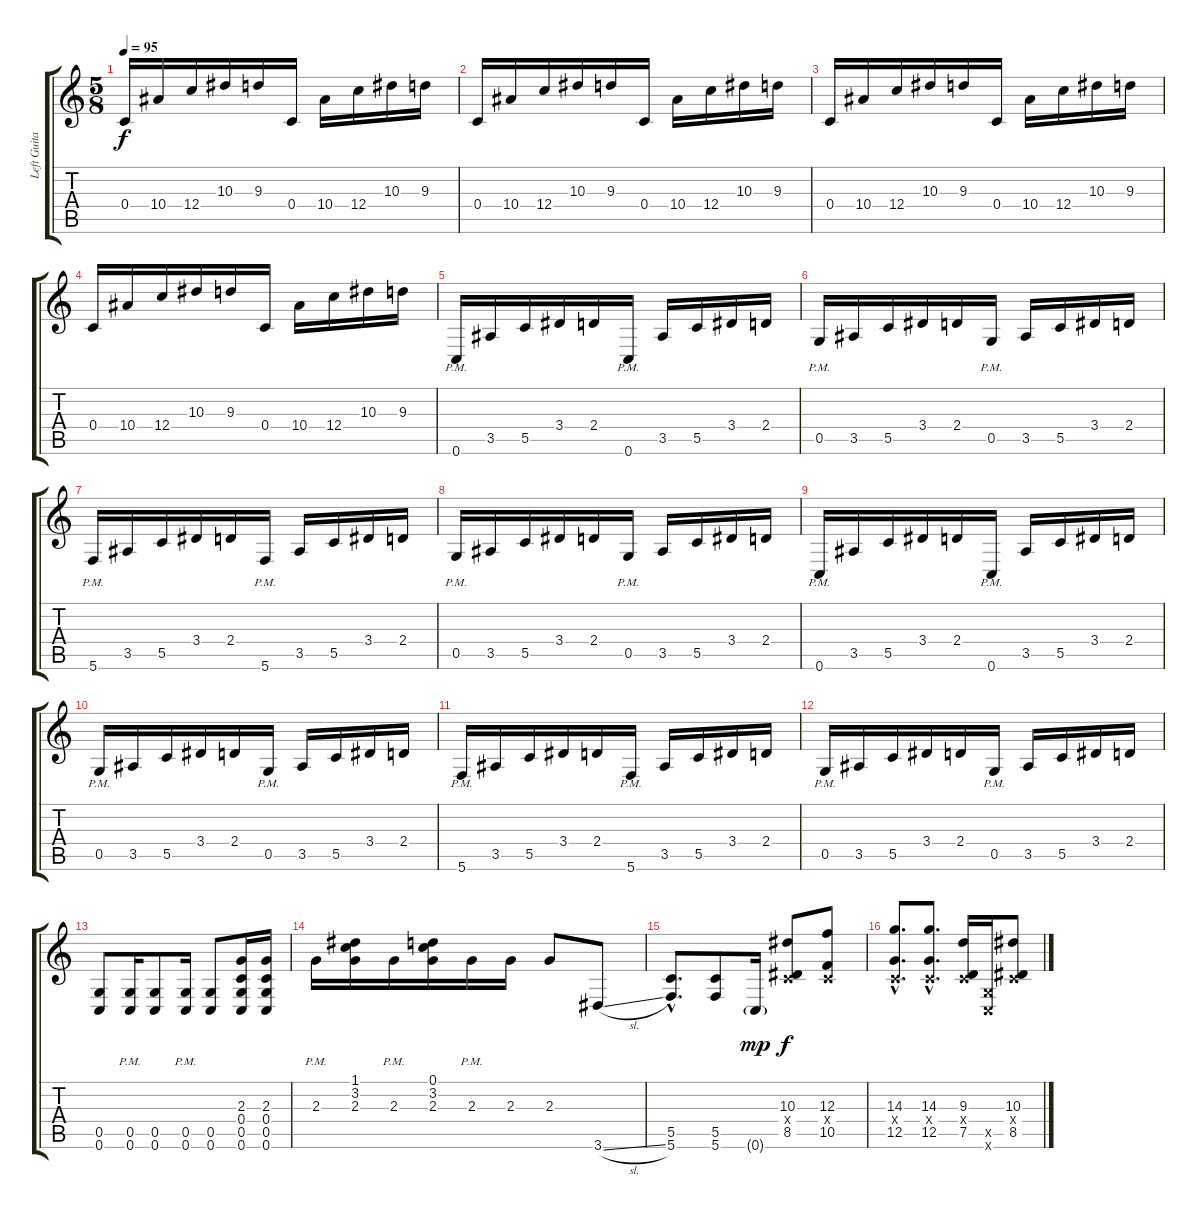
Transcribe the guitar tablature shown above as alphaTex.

\track ("Left Guitar" "Left Guita") {instrument distortionguitar}
\staff {score tabs}
\tuning (D4 A3 F3 C3 G2 C2) {hide}
\ts (5 8)
\tempo 95
\clef g2
\ks c
0.4.16{dy f instrument distortionguitar} 10.4.16 12.4.16 10.3.16 9.3.16 0.4.16 10.4.16 12.4.16 10.3.16 9.3.16 |
0.4.16 10.4.16 12.4.16 10.3.16 9.3.16 0.4.16 10.4.16 12.4.16 10.3.16 9.3.16 |
0.4.16 10.4.16 12.4.16 10.3.16 9.3.16 0.4.16 10.4.16 12.4.16 10.3.16 9.3.16 |
0.4.16 10.4.16 12.4.16 10.3.16 9.3.16 0.4.16 10.4.16 12.4.16 10.3.16 9.3.16 |
0.6{pm}.16 3.5.16 5.5.16 3.4.16 2.4.16 0.6{pm}.16 3.5.16 5.5.16 3.4.16 2.4.16 |
0.5{pm}.16 3.5.16 5.5.16 3.4.16 2.4.16 0.5{pm}.16 3.5.16 5.5.16 3.4.16 2.4.16 |
5.6{pm}.16 3.5.16 5.5.16 3.4.16 2.4.16 5.6{pm}.16 3.5.16 5.5.16 3.4.16 2.4.16 |
0.5{pm}.16 3.5.16 5.5.16 3.4.16 2.4.16 0.5{pm}.16 3.5.16 5.5.16 3.4.16 2.4.16 |
0.6{pm}.16 3.5.16 5.5.16 3.4.16 2.4.16 0.6{pm}.16 3.5.16 5.5.16 3.4.16 2.4.16 |
0.5{pm}.16 3.5.16 5.5.16 3.4.16 2.4.16 0.5{pm}.16 3.5.16 5.5.16 3.4.16 2.4.16 |
5.6{pm}.16 3.5.16 5.5.16 3.4.16 2.4.16 5.6{pm}.16 3.5.16 5.5.16 3.4.16 2.4.16 |
0.5{pm}.16 3.5.16 5.5.16 3.4.16 2.4.16 0.5{pm}.16 3.5.16 5.5.16 3.4.16 2.4.16 |
(0.5 0.6).8 (0.5{pm} 0.6{pm}).16 (0.5 0.6).8 (0.5{pm} 0.6{pm}).16 (0.5 0.6).8 (2.3 0.4 0.5 0.6).16 (2.3 0.4 0.5 0.6).16 |
2.3{pm}.16 (1.1 3.2 2.3).16 2.3{pm}.16 (0.1 3.2 2.3).16 2.3{pm}.16 2.3.16 2.3.8 3.6{sl}.8 |
(5.5{hac} 5.6{hac}).8{d} (5.5 5.6).8 0.6{g}.16{dy mp} (10.3 0.4{x} 8.5).8{dy f} (12.3 0.4{x} 10.5).8 |
(14.3{hac} 0.4{hac x} 12.5{hac}).8{d} (14.3{hac} 0.4{hac x} 12.5{hac}).8{d} (9.3 0.4{x} 7.5).16 (0.5{x} 0.6{x}).16 (10.3 0.4{x} 8.5).8
